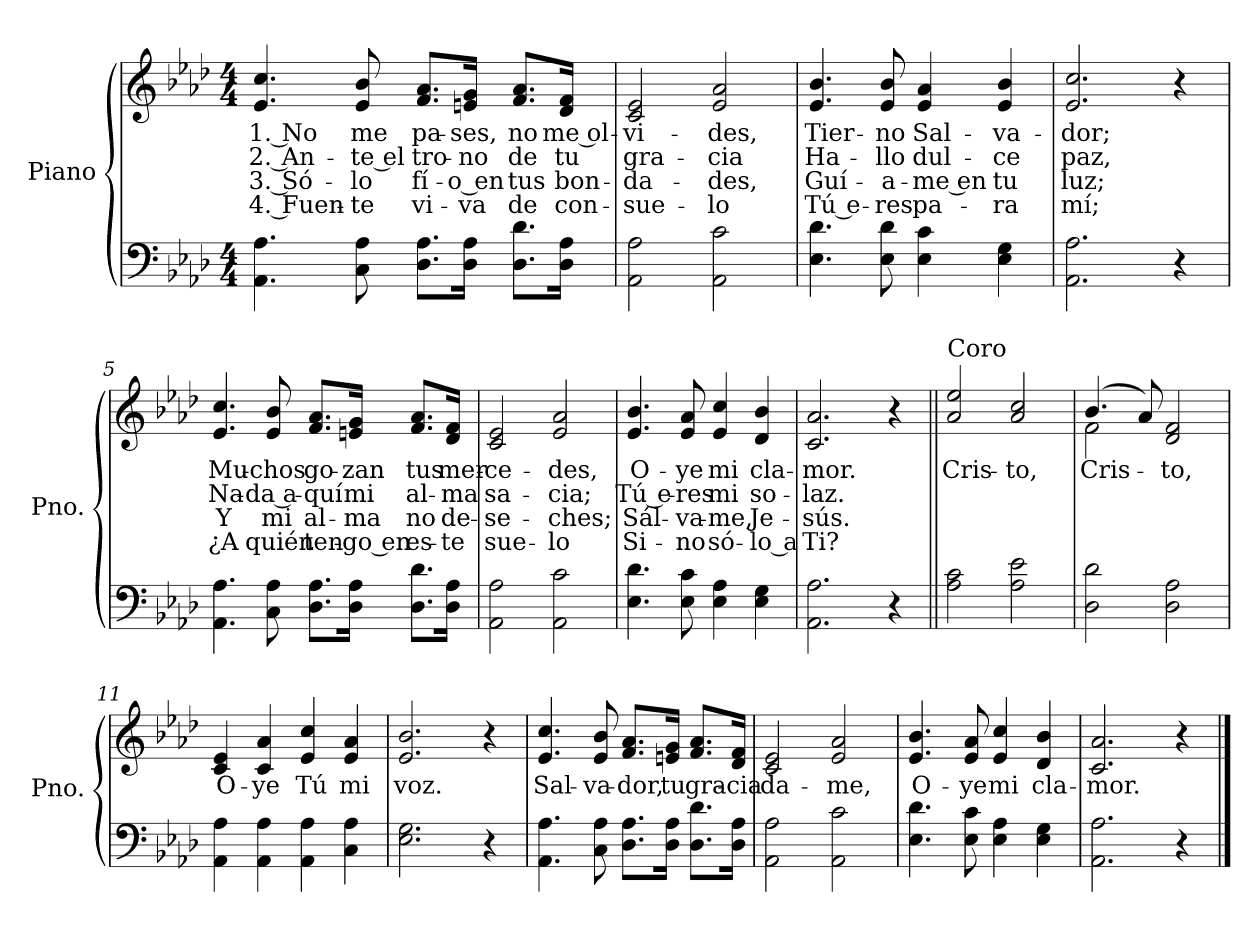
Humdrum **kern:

**kern	**kern	**text	**text	**text	**text
*part1	*part1	*part1	*part1	*part1	*part1
*staff2	*staff1	*staff1	*staff1	*staff1	*staff1
*I"Piano	*	*	*	*	*
*I'Pno.	*	*	*	*	*
*stria5	*stria5	*	*	*	*
*clefF4	*clefG2	*	*	*	*
*k[b-e-a-d-]	*k[b-e-a-d-]	*	*	*	*
*M4/4	*M4/4	*	*	*	*
=1	=1	=1	=1	=1	=1
!	!	!LO:LY:b	!LO:LY:b	!LO:LY:b	!LO:LY:b
4.AA-\ 4.A-\	4.e-/ 4.cc/	1. No	2. An-	3. Só-	4. Fuen-
!	!	!LO:LY:b	!LO:LY:b	!LO:LY:b	!LO:LY:b
8C\ 8A-\	8e-/ 8b-/	me	-te el	-lo	-te
!	!	!LO:LY:b	!LO:LY:b	!LO:LY:b	!LO:LY:b
8.D-\ 8.A-\L	8.f/ 8.a-/L	pa-	tro-	fí-	vi-
!	!	!LO:LY:b	!LO:LY:b	!LO:LY:b	!LO:LY:b
16D-\ 16A-\Jk	16en/ 16g/Jk	-ses,	-no	-o en	-va
!	!	!LO:LY:b	!LO:LY:b	!LO:LY:b	!LO:LY:b
8.D-\ 8.d-\L	8.f/ 8.a-/L	no	de	tus	de
!	!	!LO:LY:b	!LO:LY:b	!LO:LY:b	!LO:LY:b
16D-\ 16A-\Jk	16d-/ 16f/Jk	me ol-	tu	bon-	con-
=2	=2	=2	=2	=2	=2
!	!	!LO:LY:b	!LO:LY:b	!LO:LY:b	!LO:LY:b
2AA-\ 2A-\	2c/ 2e-/	-vi-	gra-	-da-	-sue-
!	!	!LO:LY:b	!LO:LY:b	!LO:LY:b	!LO:LY:b
2AA-\ 2c\	2e-/ 2a-/	-des,	-cia	-des,	-lo
=3	=3	=3	=3	=3	=3
!	!	!LO:LY:b	!LO:LY:b	!LO:LY:b	!LO:LY:b
4.E-\ 4.d-\	4.e-/ 4.b-/	Tier-	Ha-	Guí-	Tú e-
!	!	!LO:LY:b	!LO:LY:b	!LO:LY:b	!LO:LY:b
8E-\ 8d-\	8e-/ 8b-/	-no	-llo	-a-	-res
!	!	!LO:LY:b	!LO:LY:b	!LO:LY:b	!LO:LY:b
4E-\ 4c\	4e-/ 4a-/	Sal-	dul-	-me en	pa-
!	!	!LO:LY:b	!LO:LY:b	!LO:LY:b	!LO:LY:b
4E-\ 4G\	4e-/ 4b-/	-va-	-ce	tu	-ra
=4	=4	=4	=4	=4	=4
!	!	!LO:LY:b	!LO:LY:b	!LO:LY:b	!LO:LY:b
2.AA-\ 2.A-\	2.e-/ 2.cc/	-dor;	paz,	luz;	mí;
4r	4r	.	.	.	.
!!LO:LB:g=z
=5	=5	=5	=5	=5	=5
!	!	!LO:LY:b	!LO:LY:b	!LO:LY:b	!LO:LY:b
4.AA-\ 4.A-\	4.e-/ 4.cc/	Mu-	Na-	Y	¿A
!	!	!LO:LY:b	!LO:LY:b	!LO:LY:b	!LO:LY:b
8C\ 8A-\	8e-/ 8b-/	-chos	-da a-	mi	quién
!	!	!LO:LY:b	!LO:LY:b	!LO:LY:b	!LO:LY:b
8.D-\ 8.A-\L	8.f/ 8.a-/L	go-	-quí	al-	ten-
!	!	!LO:LY:b	!LO:LY:b	!LO:LY:b	!LO:LY:b
16D-\ 16A-\Jk	16en/ 16g/Jk	-zan	mi	-ma	-go en
!	!	!LO:LY:b	!LO:LY:b	!LO:LY:b	!LO:LY:b
8.D-\ 8.d-\L	8.f/ 8.a-/L	tus	al-	no	es-
!	!	!LO:LY:b	!LO:LY:b	!LO:LY:b	!LO:LY:b
16D-\ 16A-\Jk	16d-/ 16f/Jk	mer-	-ma	de-	-te
=6	=6	=6	=6	=6	=6
!	!	!LO:LY:b	!LO:LY:b	!LO:LY:b	!LO:LY:b
2AA-\ 2A-\	2c/ 2e-/	-ce-	sa-	-se-	sue-
!	!	!LO:LY:b	!LO:LY:b	!LO:LY:b	!LO:LY:b
2AA-\ 2c\	2e-/ 2a-/	-des,	-cia;	-ches;	-lo
=7	=7	=7	=7	=7	=7
!	!	!LO:LY:b	!LO:LY:b	!LO:LY:b	!LO:LY:b
4.E-\ 4.d-\	4.e-/ 4.b-/	O-	Tú e-	Sál-	Si-
!	!	!LO:LY:b	!LO:LY:b	!LO:LY:b	!LO:LY:b
8E-\ 8c\	8e-/ 8a-/	-ye	-res	-va-	-no
!	!	!LO:LY:b	!LO:LY:b	!LO:LY:b	!LO:LY:b
4E-\ 4A-\	4e-/ 4cc/	mi	mi	-me,	só-
!	!	!LO:LY:b	!LO:LY:b	!LO:LY:b	!LO:LY:b
4E-\ 4G\	4d-/ 4b-/	cla-	so-	Je-	-lo a
=8	=8	=8	=8	=8	=8
!	!	!LO:LY:b	!LO:LY:b	!LO:LY:b	!LO:LY:b
2.AA-\ 2.A-\	2.c/ 2.a-/	-mor.	-laz.	-sús.	Ti?
4r	4r	.	.	.	.
!!LO:LB:g=z
=9||	=9||	=9||	=9||	=9||	=9||
!	!LO:TX:a:t=Coro	!	!	!	!
!	!	!LO:LY:b	!	!	!
2A-\ 2c\	2a-/ 2ee-/	Cris-	.	.	.
!	!	!LO:LY:b	!	!	!
2A-\ 2e-\	2a-/ 2cc/	-to,	.	.	.
=10	=10	=10	=10	=10	=10
!	!	!LO:LY:b	!	!	!
*	*^	*	*	*	*
2D-\ 2d-\	(4.b-/	2f\	Cris-	.	.	.
.	8a-/)	.	.	.	.	.
!	!	!	!LO:LY:b	!	!	!
2D-\ 2A-\	2d-/ 2f/	2ryy	-to,	.	.	.
=11	=11	=11	=11	=11	=11	=11
!	!	!	!LO:LY:b	!	!	!
*	*v	*v	*	*	*	*
4AA-\ 4A-\	4c/ 4e-/	O-	.	.	.
!	!	!LO:LY:b	!	!	!
4AA-\ 4A-\	4c/ 4a-/	-ye	.	.	.
!	!	!LO:LY:b	!	!	!
4AA-\ 4A-\	4e-/ 4cc/	Tú	.	.	.
!	!	!LO:LY:b	!	!	!
4C\ 4A-\	4e-/ 4a-/	mi	.	.	.
=12	=12	=12	=12	=12	=12
!	!	!LO:LY:b	!	!	!
2.E-\ 2.G\	2.e-/ 2.b-/	voz.	.	.	.
4r	4r	.	.	.	.
!!LO:LB:g=z
=13	=13	=13	=13	=13	=13
!	!	!LO:LY:b	!	!	!
4.AA-\ 4.A-\	4.e-/ 4.cc/	Sal-	.	.	.
!	!	!LO:LY:b	!	!	!
8C\ 8A-\	8e-/ 8b-/	-va-	.	.	.
!	!	!LO:LY:b	!	!	!
8.D-\ 8.A-\L	8.f/ 8.a-/L	-dor,	.	.	.
!	!	!LO:LY:b	!	!	!
16D-\ 16A-\Jk	16en/ 16g/Jk	tu	.	.	.
!	!	!LO:LY:b	!	!	!
8.D-\ 8.d-\L	8.f/ 8.a-/L	gra-	.	.	.
!	!	!LO:LY:b	!	!	!
16D-\ 16A-\Jk	16d-/ 16f/Jk	-cia	.	.	.
=14	=14	=14	=14	=14	=14
!	!	!LO:LY:b	!	!	!
2AA-\ 2A-\	2c/ 2e-/	da-	.	.	.
!	!	!LO:LY:b	!	!	!
2AA-\ 2c\	2e-/ 2a-/	-me,	.	.	.
=15	=15	=15	=15	=15	=15
!	!	!LO:LY:b	!	!	!
4.E-\ 4.d-\	4.e-/ 4.b-/	O-	.	.	.
!	!	!LO:LY:b	!	!	!
8E-\ 8c\	8e-/ 8a-/	-ye	.	.	.
!	!	!LO:LY:b	!	!	!
4E-\ 4A-\	4e-/ 4cc/	mi	.	.	.
!	!	!LO:LY:b	!	!	!
4E-\ 4G\	4d-/ 4b-/	cla-	.	.	.
=16	=16	=16	=16	=16	=16
!	!	!LO:LY:b	!	!	!
2.AA-\ 2.A-\	2.c/ 2.a-/	-mor.	.	.	.
4r	4r	.	.	.	.
==	==	==	==	==	==
*-	*-	*-	*-	*-	*-
